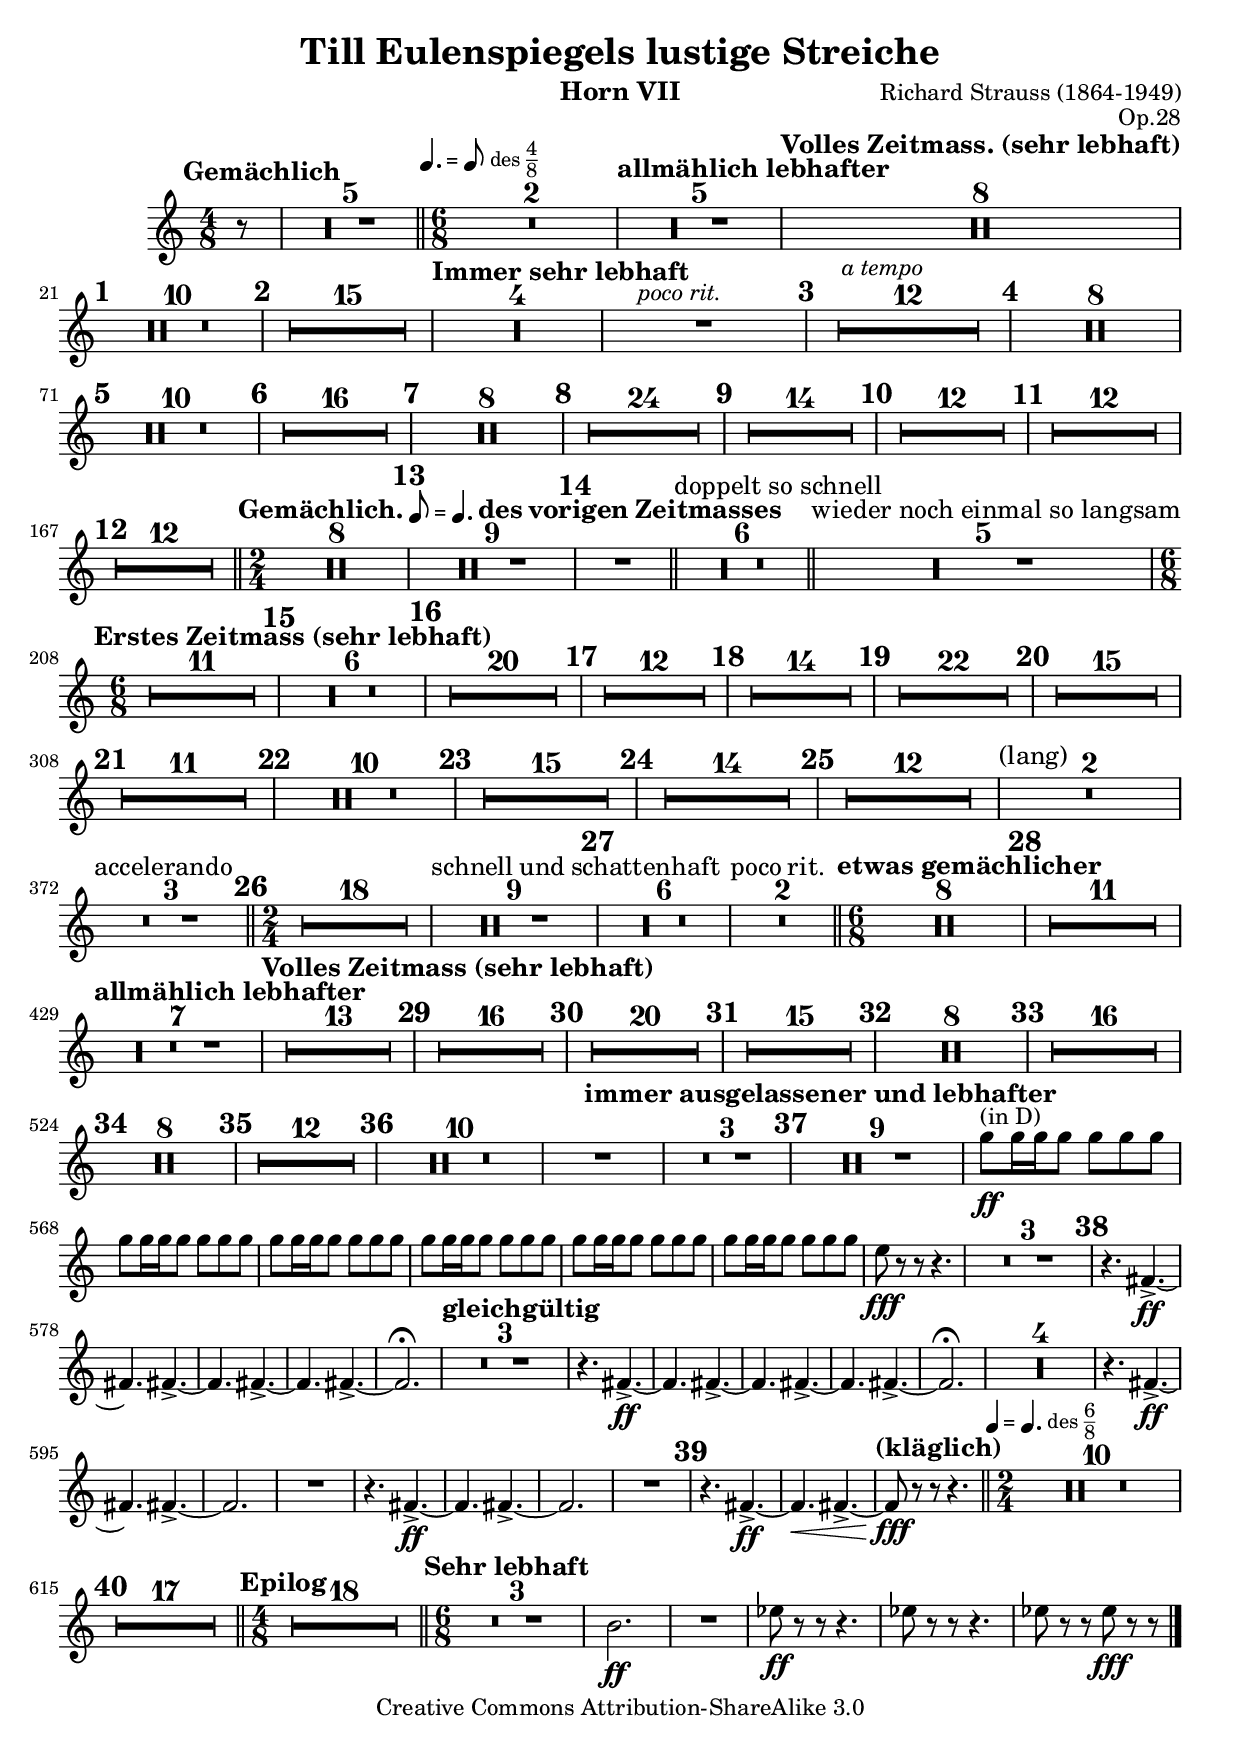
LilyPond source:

\version "2.11.37"

\include "defs.lyi" 
hornSeven = \relative c'''
{
  %4/8
  r8
  R2*5 |

  %6/8
  R2.*2
  %"allmählich lebhafter"
  R2.*5 |
  %"Volles Zeitmass. (sehr lebhaft)"
  R2.*8

  %1
  R2.*10

  %2
  R2.*15
  %"Immer sehr lebhaft"
  R2.*4
  R2. %"poco rit."

  %3
  R2.*12 %"a tempo"

  %4
  R2.*8

  %5
  R2.*10

  %6
  R2.*16

  %7
  R2.*8

  %8
  R2.*24

  %9
  R2.*14

  %10
  R2.*12 |

  %11
  R2.*12 |

  %12
  R2.*12 |
  %2/4
  R2*8 |

  %13
  R2*9 |

  %14
  R2 |
  %\markup{"doppelt so schnell"}
  R2*6 |
  %\markup{"weider noch einmal so langsam"}
  R2*5 |
  %6/8
  %"Erstes Zeitmass (sehr lebhaft)"
  R2.*11 |

  %15
  R2.*6 |

  %16
  R2.*20 |

  %17
  R2.*12 |

  %18
  R2.*14 |

  %19
  R2.*22 |

  %20
  R2.*15 |

  %21
  R2.*11 |

  %22
  R2.*10 |

  %23
  R2.*15 |

  %24
  R2.*14 |

  %25
  R2.*12 |
  %\markup{(lang)}
  R2.*2 |
  %\markup{accelerando}
  R2.*3 |

  %26
  %2/4
  R2*18 |
  %\markup{schnell und schattenhaft}
  R2*9 |

  %27
  R2*6 |
  %\markup{poco rit.}
  R2*2 |

  %6/8
  %"etwas gemächlicher"
  R2.*8 |

  %28
  R2.*11 |
  %"allmählich lebhafter"
  R2.*7 |
  %"Volles Zeitmass (sehr lebhaft)"
  R2.*13 |

  %29
  R2.*16 |

  %30
  R2.*20 |

  %31
  R2.*15 |

  %32
  R2.*8 |

  %33
  R2.*16 |

  %34
  R2.*8 |

  %35
  R2.*12 |

  %36
  R2.*14 |

  %37
  R2.*9 |
  \transposition d
  g8\ff^"(in D)" g16 g g8 g g g |
  \repeat unfold 5 {g8 g16 g g8 g g g |}
  e8\fff r r r4. |
  R2.*3 |

  %38
  \repeat unfold 2
  {
    r4. fis,~->\ff |
    \repeat unfold 3 {fis fis~-> |}
    fis2.\fermata |
  }
  \alternative
  {
    {R2.*3 |}
    {R2.*4 |}
  }
  r4. fis~->\ff |
  fis fis~-> |
  fis2. |
  R2. |
  r4. fis~->\ff |
  fis fis~-> |
  fis2. |
  R2.

  %39
  r4. fis~->\ff |
  fis\< fis~-> |
  %"(kläglich)"
  fis8\fff r r r4. |
  %2/4
  R2*10 |

  %40
  R2*17 |
  %4/8
  %"Epilog"
  R2*18 |
  %6/8
  %"Sehr lebhaft"
  R2.*3 |
  b2.\ff |
  R2. |
  ees8\ff r r r4. |
  ees8 r r r4. |
  ees8 r r ees\fff r r |
}

 

instrument = "Horn VII"

notes = \hornSeven

\include "part.lyi"

